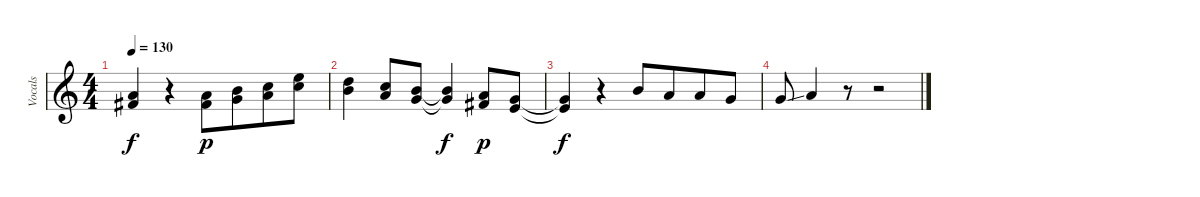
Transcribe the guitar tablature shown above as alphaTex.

\track ("Vocals" "Vocals") {instrument lead1square}
\staff {score}
\tuning (E4 B3 G3 D3 A2 E2) {hide}
\ts (4 4)
\tempo 130
\clef g2
\ks aminor
(5.1{t} 7.2{t}).4{dy f} r.4 (5.1 7.2).8{dy p} (7.1 8.2).8{beam merge} (8.1 10.2).8 (12.1 13.2).8 |
(10.1 12.2).4 (8.1 10.2).8 (7.1 8.2).8 (7.1{t} 8.2{t}).4{dy f} (5.1 7.2).8{dy p} (3.1 5.2).8 |
(3.1{t} 5.2{t}).4{dy f} r.4 7.1.8 5.1.8{beam merge} 5.1.8 3.1.8 |
3.1{ss}.8 5.1.4 r.8 r.2
